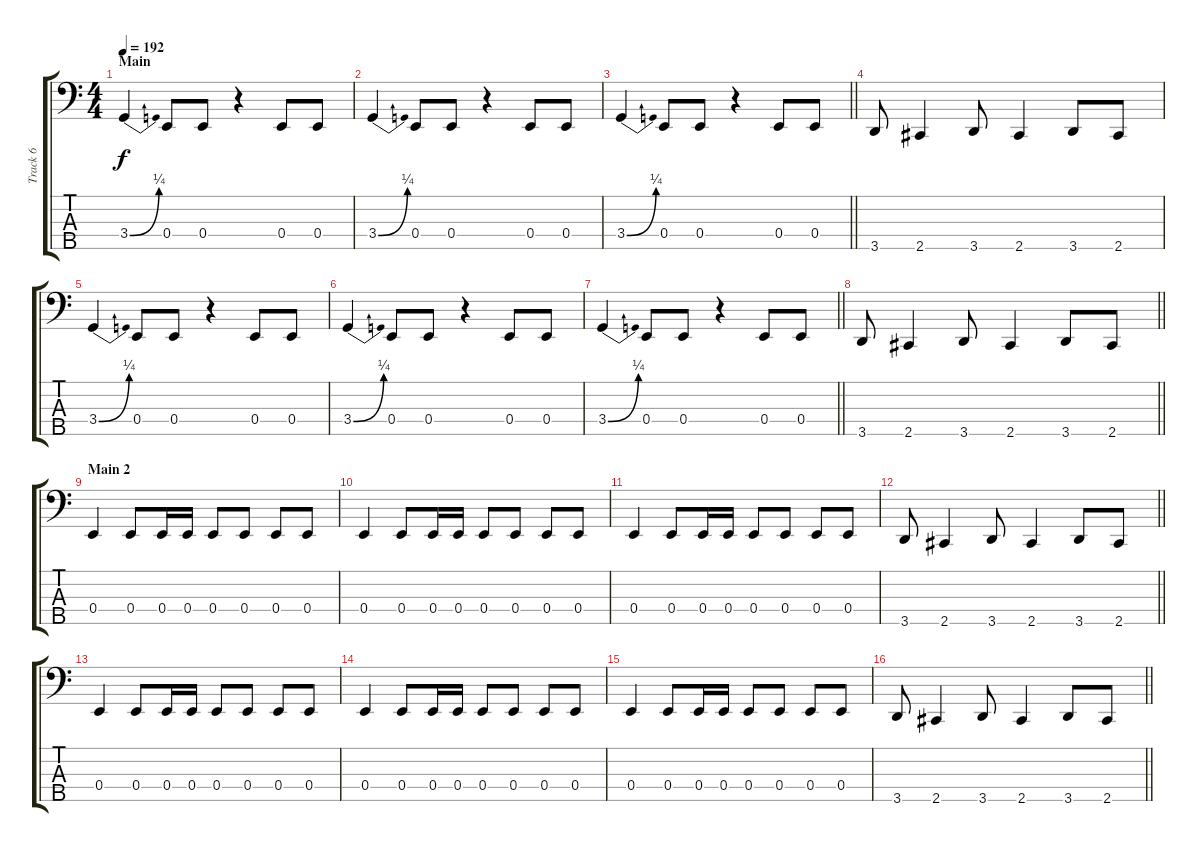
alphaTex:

\track ("Track 6" "Track 6") {instrument electricbassfinger}
\staff {score tabs}
\tuning (G2 D2 A1 E1 B0) {hide}
\ts (4 4)
\section ("" "Main")
\tempo 192
\clef f4
\ks c
3.4{be (bend 0 0 60 1)}.4{dy f} 0.4.8 0.4.8 r.4 0.4.8 0.4.8 |
3.4{be (bend 0 0 60 1)}.4 0.4.8 0.4.8 r.4 0.4.8 0.4.8 |
\barLineRight lightlight
3.4{be (bend 0 0 60 1)}.4 0.4.8 0.4.8 r.4 0.4.8 0.4.8 |
3.5.8 2.5.4 3.5.8 2.5.4 3.5.8 2.5.8 |
3.4{be (bend 0 0 60 1)}.4 0.4.8 0.4.8 r.4 0.4.8 0.4.8 |
3.4{be (bend 0 0 60 1)}.4 0.4.8 0.4.8 r.4 0.4.8 0.4.8 |
\barLineRight lightlight
3.4{be (bend 0 0 60 1)}.4 0.4.8 0.4.8 r.4 0.4.8 0.4.8 |
\barLineRight lightlight
3.5.8 2.5.4 3.5.8 2.5.4 3.5.8 2.5.8 |
\section ("" "Main 2")
0.4.4 0.4.8 0.4.16 0.4.16 0.4.8 0.4.8 0.4.8 0.4.8 |
0.4.4 0.4.8 0.4.16 0.4.16 0.4.8 0.4.8 0.4.8 0.4.8 |
0.4.4 0.4.8 0.4.16 0.4.16 0.4.8 0.4.8 0.4.8 0.4.8 |
\barLineRight lightlight
3.5.8 2.5.4 3.5.8 2.5.4 3.5.8 2.5.8 |
0.4.4 0.4.8 0.4.16 0.4.16 0.4.8 0.4.8 0.4.8 0.4.8 |
0.4.4 0.4.8 0.4.16 0.4.16 0.4.8 0.4.8 0.4.8 0.4.8 |
0.4.4 0.4.8 0.4.16 0.4.16 0.4.8 0.4.8 0.4.8 0.4.8 |
\barLineRight lightlight
3.5.8 2.5.4 3.5.8 2.5.4 3.5.8 2.5.8
